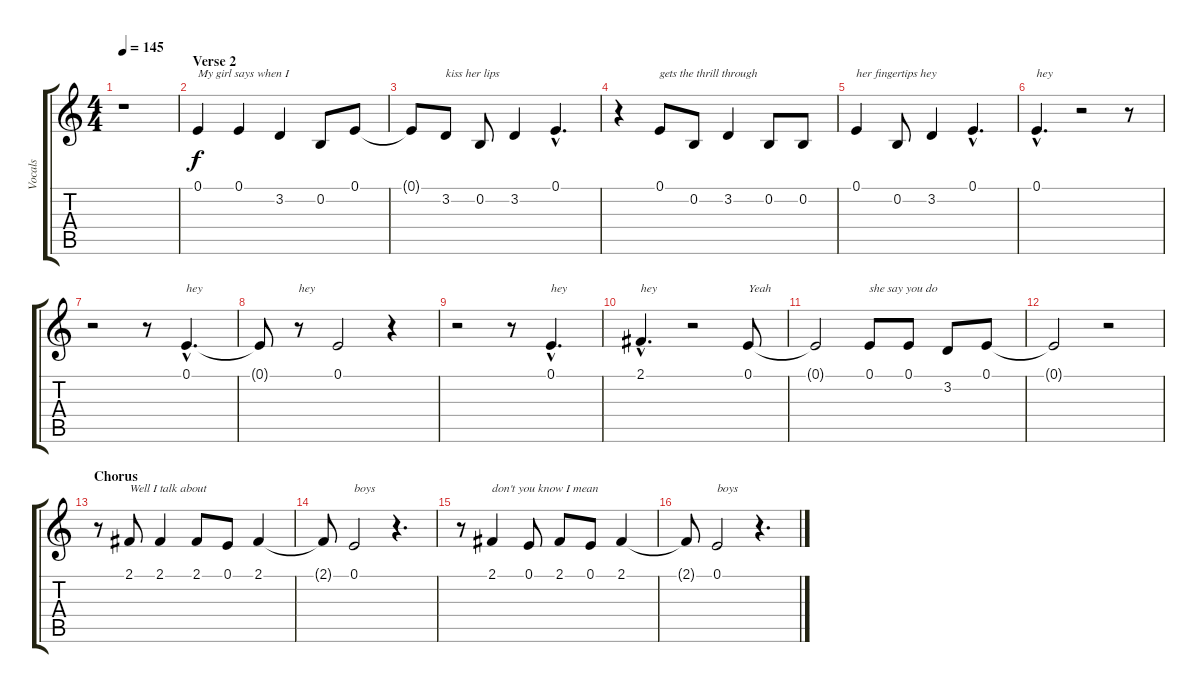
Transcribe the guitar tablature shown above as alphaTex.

\track ("Vocals" "Vocals") {instrument altosax}
\staff {score tabs}
\tuning (E4 B3 G3 D3 A2 E2) {hide}
\ts (4 4)
\tempo 145
\clef g2
\ks c
r.1{dy f} |
\section ("" "Verse 2")
0.1.4{txt "My girl says when I"} 0.1.4 3.2.4 0.2.8 0.1.8 |
0.1{t}.8 3.2.8{txt "kiss her lips"} 0.2.8 3.2.4 0.1{hac}.4{d} |
r.4 0.1.8{txt "gets the thrill through"} 0.2.8 3.2.4 0.2.8 0.2.8 |
0.1.4{txt "her fingertips hey"} 0.2.8 3.2.4 0.1{hac}.4{d} |
0.1{hac}.4{d txt "hey"} r.2 r.8 |
r.2 r.8 0.1{hac}.4{d txt "hey"} |
0.1{t}.8 r.8{txt "hey"} 0.1.2 r.4 |
r.2 r.8 0.1{hac}.4{d txt "hey"} |
2.1{hac}.4{d txt "hey"} r.2 0.1.8{txt "Yeah"} |
0.1{t}.2 0.1.8{txt "she say you do"} 0.1.8 3.2.8 0.1.8 |
0.1{t}.2 r.2 |
\section ("" "Chorus")
r.8 2.1.8{txt "Well I talk about"} 2.1.4 2.1.8 0.1.8 2.1.4 |
2.1{t}.8 0.1.2{txt "boys"} r.4{d} |
r.8 2.1.4{txt "don't you know I mean"} 0.1.8 2.1.8 0.1.8 2.1.4 |
2.1{t}.8 0.1.2{txt "boys"} r.4{d}
